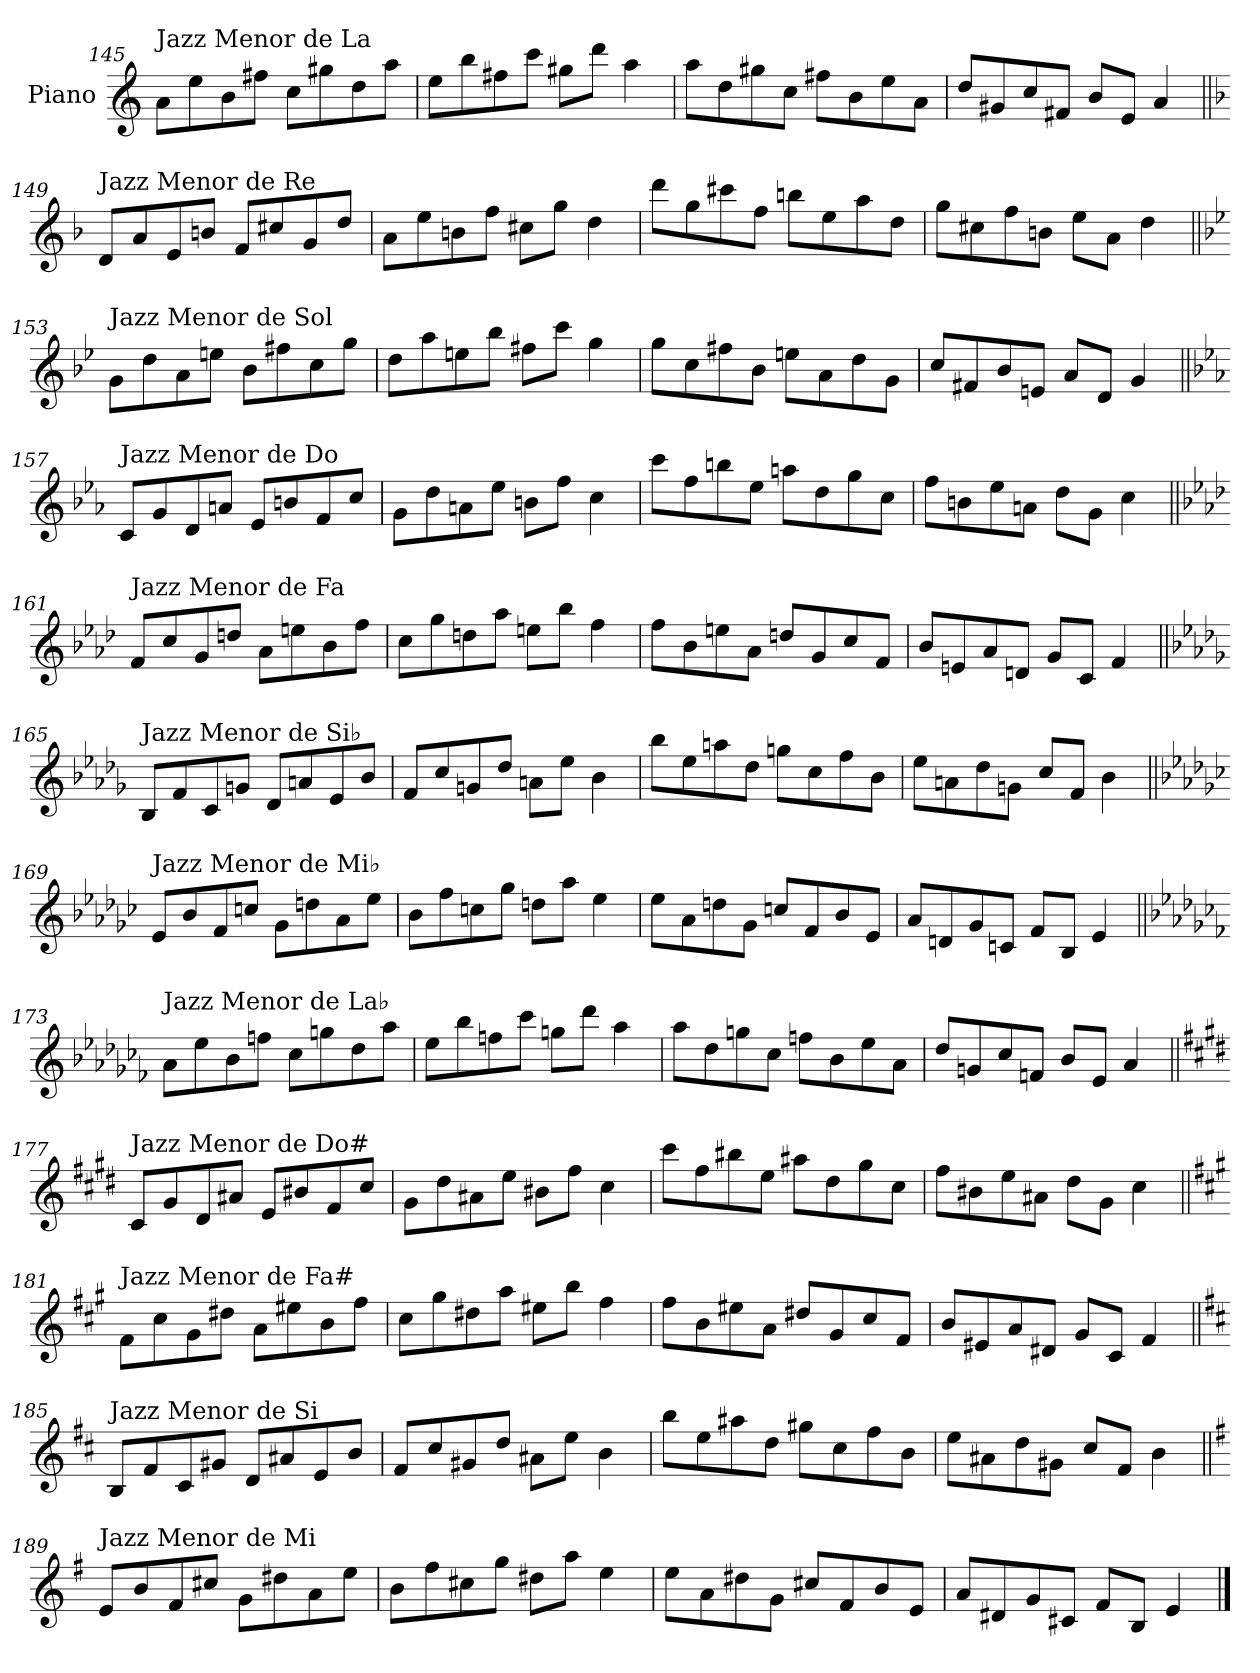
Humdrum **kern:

**kern
*part1
*staff1
*I"Piano
*I'Pno.
!!LO:PB:g=z
*clefG2
*k[]
=145
!LO:TX:a:t=Jazz Menor de La
8a\L
8ee\
8b\
8ff#X\J
8cc\L
8gg#X\
8dd\
8aa\J
=146
8ee\L
8bb\
8ff#X\
8ccc\J
8gg#X\L
8ddd\J
4aa\
=147
8aa\L
8dd\
8gg#X\
8cc\J
8ff#X\L
8b\
8ee\
8a\J
=148
8dd/L
8g#X/
8cc/
8f#X/J
8b/L
8e/J
4a/
!!LO:LB:g=z
=149||
*k[b-]
!LO:TX:a:t=Jazz Menor de Re
8d/L
8a/
8e/
8bn/J
8f/L
8cc#X/
8g/
8dd/J
=150
8a\L
8ee\
8bn\
8ff\J
8cc#X\L
8gg\J
4dd\
=151
8ddd\L
8gg\
8ccc#X\
8ff\J
8bbn\L
8ee\
8aa\
8dd\J
=152
8gg\L
8cc#X\
8ff\
8bn\J
8ee\L
8a\J
4dd\
!!LO:LB:g=z
=153||
*k[b-e-]
!LO:TX:a:t=Jazz Menor de Sol
8g\L
8dd\
8a\
8een\J
8b-\L
8ff#X\
8cc\
8gg\J
=154
8dd\L
8aa\
8een\
8bb-\J
8ff#X\L
8ccc\J
4gg\
=155
8gg\L
8cc\
8ff#X\
8b-\J
8een\L
8a\
8dd\
8g\J
=156
8cc/L
8f#X/
8b-/
8en/J
8a/L
8d/J
4g/
!!LO:LB:g=z
=157||
*k[b-e-a-]
!LO:TX:a:t=Jazz Menor de Do
8c/L
8g/
8d/
8an/J
8e-/L
8bn/
8f/
8cc/J
=158
8g\L
8dd\
8an\
8ee-\J
8bn\L
8ff\J
4cc\
=159
8ccc\L
8ff\
8bbn\
8ee-\J
8aan\L
8dd\
8gg\
8cc\J
=160
8ff\L
8bn\
8ee-\
8an\J
8dd\L
8g\J
4cc\
!!LO:LB:g=z
=161||
*k[b-e-a-d-]
!LO:TX:a:t=Jazz Menor de Fa
8f/L
8cc/
8g/
8ddn/J
8a-\L
8een\
8b-\
8ff\J
=162
8cc\L
8gg\
8ddn\
8aa-\J
8een\L
8bb-\J
4ff\
=163
8ff\L
8b-\
8een\
8a-\J
8ddn/L
8g/
8cc/
8f/J
=164
8b-/L
8en/
8a-/
8dn/J
8g/L
8c/J
4f/
!!LO:LB:g=z
=165||
*k[b-e-a-d-g-]
!LO:TX:a:t=Jazz Menor de Si♭
8B-/L
8f/
8c/
8gn/J
8d-/L
8an/
8e-/
8b-/J
=166
8f/L
8cc/
8gn/
8dd-/J
8an\L
8ee-\J
4b-\
=167
8bb-\L
8ee-\
8aan\
8dd-\J
8ggn\L
8cc\
8ff\
8b-\J
=168
8ee-\L
8an\
8dd-\
8gn\J
8cc/L
8f/J
4b-\
!!LO:LB:g=z
=169||
*k[b-e-a-d-g-c-]
!LO:TX:a:t=Jazz Menor de Mi♭
8e-/L
8b-/
8f/
8ccn/J
8g-\L
8ddn\
8a-\
8ee-\J
=170
8b-\L
8ff\
8ccn\
8gg-\J
8ddn\L
8aa-\J
4ee-\
=171
8ee-\L
8a-\
8ddn\
8g-\J
8ccn/L
8f/
8b-/
8e-/J
=172
8a-/L
8dn/
8g-/
8cn/J
8f/L
8B-/J
4e-/
!!LO:LB:g=z
=173||
*k[b-e-a-d-g-c-f-]
!LO:TX:a:t=Jazz Menor de La♭
8a-\L
8ee-\
8b-\
8ffn\J
8cc-\L
8ggn\
8dd-\
8aa-\J
=174
8ee-\L
8bb-\
8ffn\
8ccc-\J
8ggn\L
8ddd-\J
4aa-\
=175
8aa-\L
8dd-\
8ggn\
8cc-\J
8ffn\L
8b-\
8ee-\
8a-\J
=176
8dd-/L
8gn/
8cc-/
8fn/J
8b-/L
8e-/J
4a-/
!!LO:LB:g=z
=177||
*k[f#c#g#d#]
!LO:TX:a:t=Jazz Menor de Do#
8c#/L
8g#/
8d#/
8a#X/J
8e/L
8b#X/
8f#/
8cc#/J
=178
8g#\L
8dd#\
8a#X\
8ee\J
8b#X\L
8ff#\J
4cc#\
=179
8ccc#\L
8ff#\
8bb#X\
8ee\J
8aa#X\L
8dd#\
8gg#\
8cc#\J
=180
8ff#\L
8b#X\
8ee\
8a#X\J
8dd#\L
8g#\J
4cc#\
!!LO:LB:g=z
=181||
*k[f#c#g#]
!LO:TX:a:t=Jazz Menor de Fa#
8f#\L
8cc#\
8g#\
8dd#X\J
8a\L
8ee#X\
8b\
8ff#\J
=182
8cc#\L
8gg#\
8dd#X\
8aa\J
8ee#X\L
8bb\J
4ff#\
=183
8ff#\L
8b\
8ee#X\
8a\J
8dd#X/L
8g#/
8cc#/
8f#/J
=184
8b/L
8e#X/
8a/
8d#X/J
8g#/L
8c#/J
4f#/
!!LO:LB:g=z
=185||
*k[f#c#]
!LO:TX:a:t=Jazz Menor de Si
8B/L
8f#/
8c#/
8g#X/J
8d/L
8a#X/
8e/
8b/J
=186
8f#/L
8cc#/
8g#X/
8dd/J
8a#X\L
8ee\J
4b\
=187
8bb\L
8ee\
8aa#X\
8dd\J
8gg#X\L
8cc#\
8ff#\
8b\J
=188
8ee\L
8a#X\
8dd\
8g#X\J
8cc#/L
8f#/J
4b\
!!LO:LB:g=z
=189||
*k[f#]
!LO:TX:a:t=Jazz Menor de Mi
8e/L
8b/
8f#/
8cc#X/J
8g\L
8dd#X\
8a\
8ee\J
=190
8b\L
8ff#\
8cc#X\
8gg\J
8dd#X\L
8aa\J
4ee\
=191
8ee\L
8a\
8dd#X\
8g\J
8cc#X/L
8f#/
8b/
8e/J
=192
8a/L
8d#X/
8g/
8c#X/J
8f#/L
8B/J
4e/
==
*-
